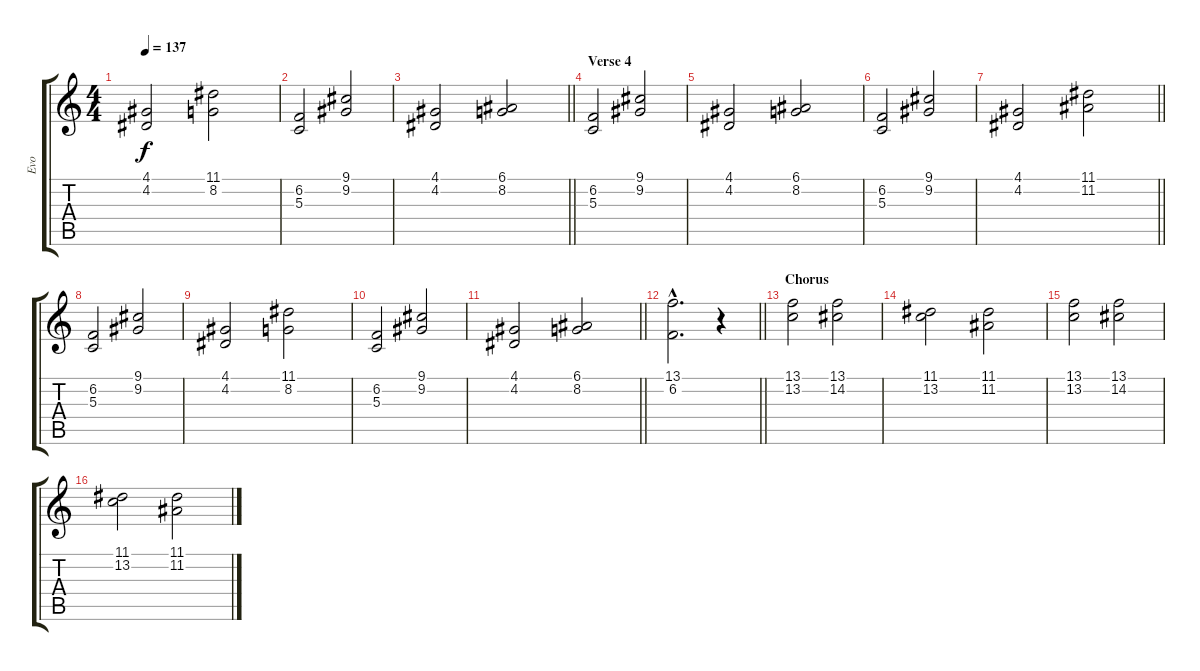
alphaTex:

\track ("Evo" "Evo") {instrument stringensemble1}
\staff {score tabs}
\tuning (E4 B3 G3 D3 A2 E2) {hide}
\ts (4 4)
\tempo 137
\clef g2
\ks c
(4.1 4.2).2{dy f} (11.1 8.2).2 |
(6.2 5.3).2 (9.1 9.2).2 |
\barLineRight lightlight
(4.1 4.2).2 (6.1 8.2).2 |
\section ("" "Verse 4")
(6.2 5.3).2 (9.1 9.2).2 |
(4.1 4.2).2 (6.1 8.2).2 |
(6.2 5.3).2 (9.1 9.2).2 |
\barLineRight lightlight
(4.1 4.2).2 (11.1 11.2).2 |
\section ("" "")
(6.2 5.3).2 (9.1 9.2).2 |
(4.1 4.2).2 (11.1 8.2).2 |
(6.2 5.3).2 (9.1 9.2).2 |
\barLineRight lightlight
(4.1 4.2).2 (6.1 8.2).2 |
\barLineRight lightlight
(13.1{hac} 6.2{hac}).2{d} r.4 |
\section ("" "Chorus")
(13.1 13.2).2 (13.1 14.2).2 |
(11.1 13.2).2 (11.1 11.2).2 |
(13.1 13.2).2 (13.1 14.2).2 |
(11.1 13.2).2 (11.1 11.2).2
